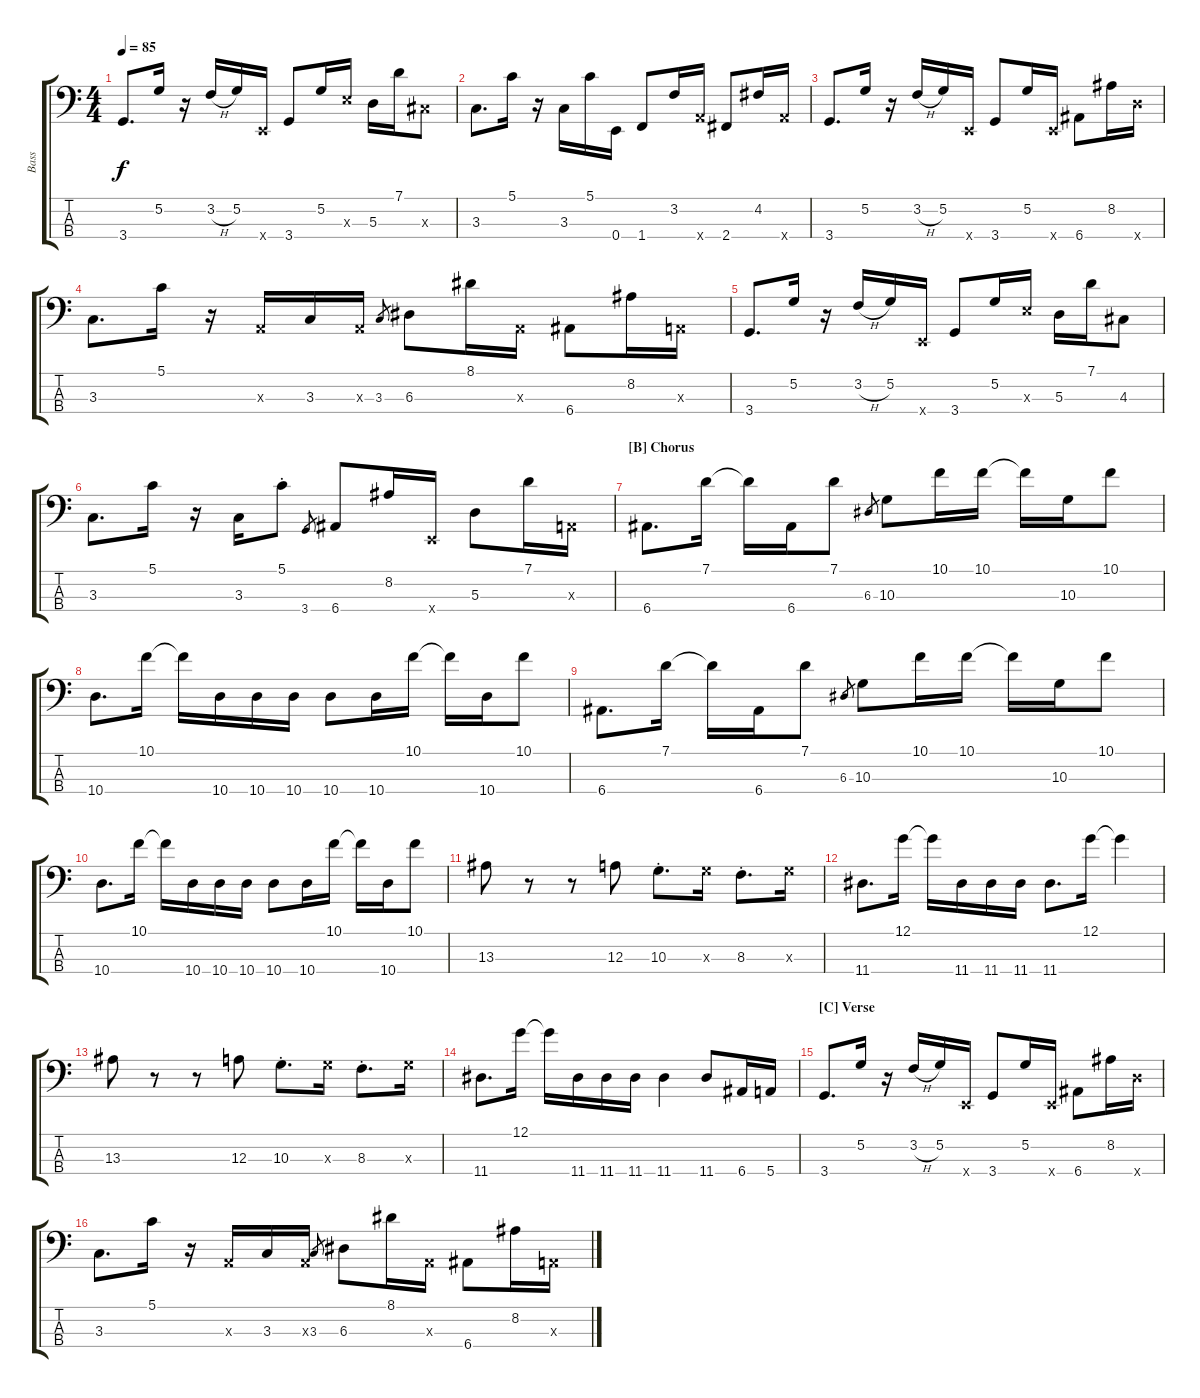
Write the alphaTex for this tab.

\track ("Bass" "Bass") {instrument electricbassfinger}
\staff {score tabs}
\tuning (G2 D2 A1 E1) {hide}
\ts (4 4)
\tempo 85
\clef f4
\ks c
3.4.8{d dy f} 5.2.16 r.16 3.2{h}.16 5.2.16 0.4{x}.16 3.4.8 5.2.16 7.3{x}.16 5.3.16 7.1.16 4.3{x}.8 |
3.3.8{d} 5.1.16 r.16 3.3.16 5.1.16 0.4.16 1.4.8 3.2.16 5.4{x}.16 2.4.8 4.2.16 5.4{x}.16 |
3.4.8{d} 5.2.16 r.16 3.2{h}.16 5.2.16 0.4{x}.16 3.4.8 5.2.16 0.4{x}.16 6.4.8 8.2.16 10.4{x}.16 |
3.3.8{d} 5.1.16 r.16 0.3{x}.16 3.3.16 0.3{x}.16 3.3.8{gr} 6.3.8 8.1.16 0.3{x}.16 6.4.8 8.2.16 0.3{x}.16 |
3.4.8{d} 5.2.16 r.16 3.2{h}.16 5.2.16 0.4{x}.16 3.4.8 5.2.16 7.3{x}.16 5.3.16 7.1.16 4.3.8 |
3.3.8{d} 5.1.16 r.16 3.3.16 5.1{st}.8 3.4.8{gr} 6.4.8 8.2.16 0.4{x}.16 5.3.8 7.1.16 0.3{x}.16 |
\section ("" "[B] Chorus")
6.4.8{d} 7.1.16 7.1{t}.16 6.4.16 7.1.8 6.3.8{gr} 10.3.8 10.1.16 10.1.16 10.1{t}.16 10.3.16 10.1.8 |
10.4.8{d} 10.1.16 10.1{t}.16 10.4.16 10.4.16 10.4.16 10.4.8 10.4.16 10.1.16 10.1{t}.16 10.4.16 10.1.8 |
6.4.8{d} 7.1.16 7.1{t}.16 6.4.16 7.1.8 6.3.8{gr} 10.3.8 10.1.16 10.1.16 10.1{t}.16 10.3.16 10.1.8 |
10.4.8{d} 10.1.16 10.1{t}.16 10.4.16 10.4.16 10.4.16 10.4.8 10.4.16 10.1.16 10.1{t}.16 10.4.16 10.1.8 |
13.3.8 r.8 r.8 12.3.8 10.3{st}.8{d} 10.3{x}.16 8.3{st}.8{d} 10.3{x}.16 |
11.4.8{d} 12.1.16 12.1{t}.16 11.4.16 11.4.16 11.4.16 11.4.8{d} 12.1.16 12.1{t}.4 |
13.3.8 r.8 r.8 12.3.8 10.3{st}.8{d} 10.3{x}.16 8.3{st}.8{d} 10.3{x}.16 |
11.4.8{d} 12.1.16 12.1{t}.16 11.4.16 11.4.16 11.4.16 11.4.4 11.4.8 6.4.16 5.4.16 |
\section ("" "[C] Verse")
3.4.8{d} 5.2.16 r.16 3.2{h}.16 5.2.16 0.4{x}.16 3.4.8 5.2.16 0.4{x}.16 6.4.8 8.2.16 10.4{x}.16 |
3.3.8{d} 5.1.16 r.16 0.3{x}.16 3.3.16 0.3{x}.16 3.3.8{gr} 6.3.8 8.1.16 0.3{x}.16 6.4.8 8.2.16 0.3{x}.16
